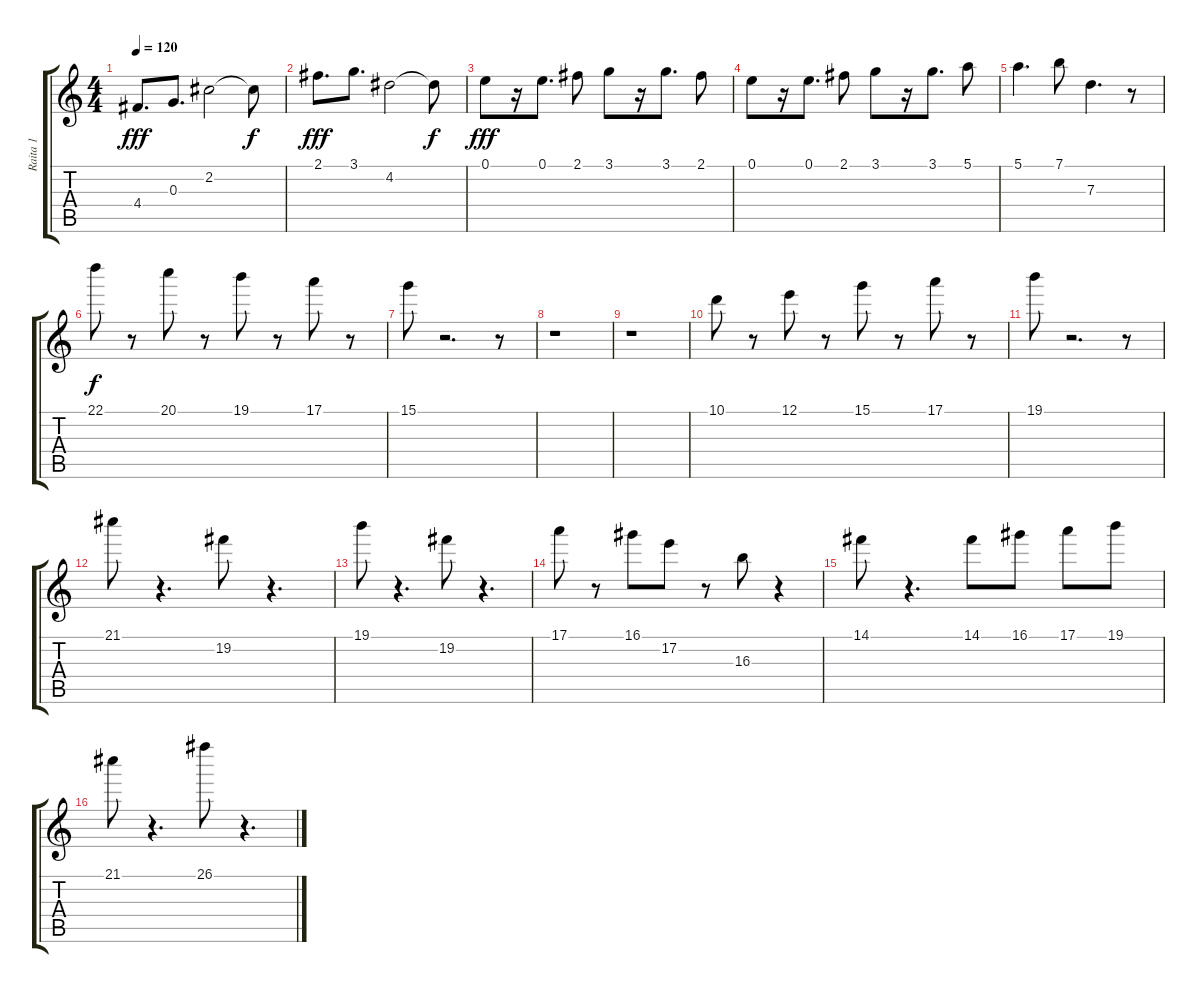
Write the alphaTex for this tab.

\track ("Raita 1" "Raita 1") {instrument electricguitarclean}
\staff {score tabs}
\tuning (E4 B3 G3 D3 A2 E2) {hide}
\ts (4 4)
\tempo 120
\clef g2
\ks c
4.4.8{d dy fff} 0.3.8{d} 2.2.2 2.2{t}.8{dy f} |
2.1.8{d dy fff} 3.1.8{d} 4.2.2 4.2{t}.8{dy f} |
0.1.8{dy fff} r.16 0.1.8{d} 2.1.8 3.1.8 r.16 3.1.8{d} 2.1.8 |
0.1.8 r.16 0.1.8{d} 2.1.8 3.1.8 r.16 3.1.8{d} 5.1.8 |
5.1.4{d} 7.1.8 7.3.4{d} r.8 |
22.1.8{dy f} r.8 20.1.8 r.8 19.1.8 r.8 17.1.8 r.8 |
15.1.8 r.2{d} r.8 |
r.1 |
r.1 |
10.1.8 r.8 12.1.8 r.8 15.1.8 r.8 17.1.8 r.8 |
19.1.8 r.2{d} r.8 |
21.1.8 r.4{d} 19.2.8 r.4{d} |
19.1.8 r.4{d} 19.2.8 r.4{d} |
17.1.8 r.8 16.1.8 17.2.8 r.8 16.3.8 r.4 |
14.1.8 r.4{d} 14.1.8 16.1.8 17.1.8 19.1.8 |
21.1.8 r.4{d} 26.1.8 r.4{d}
